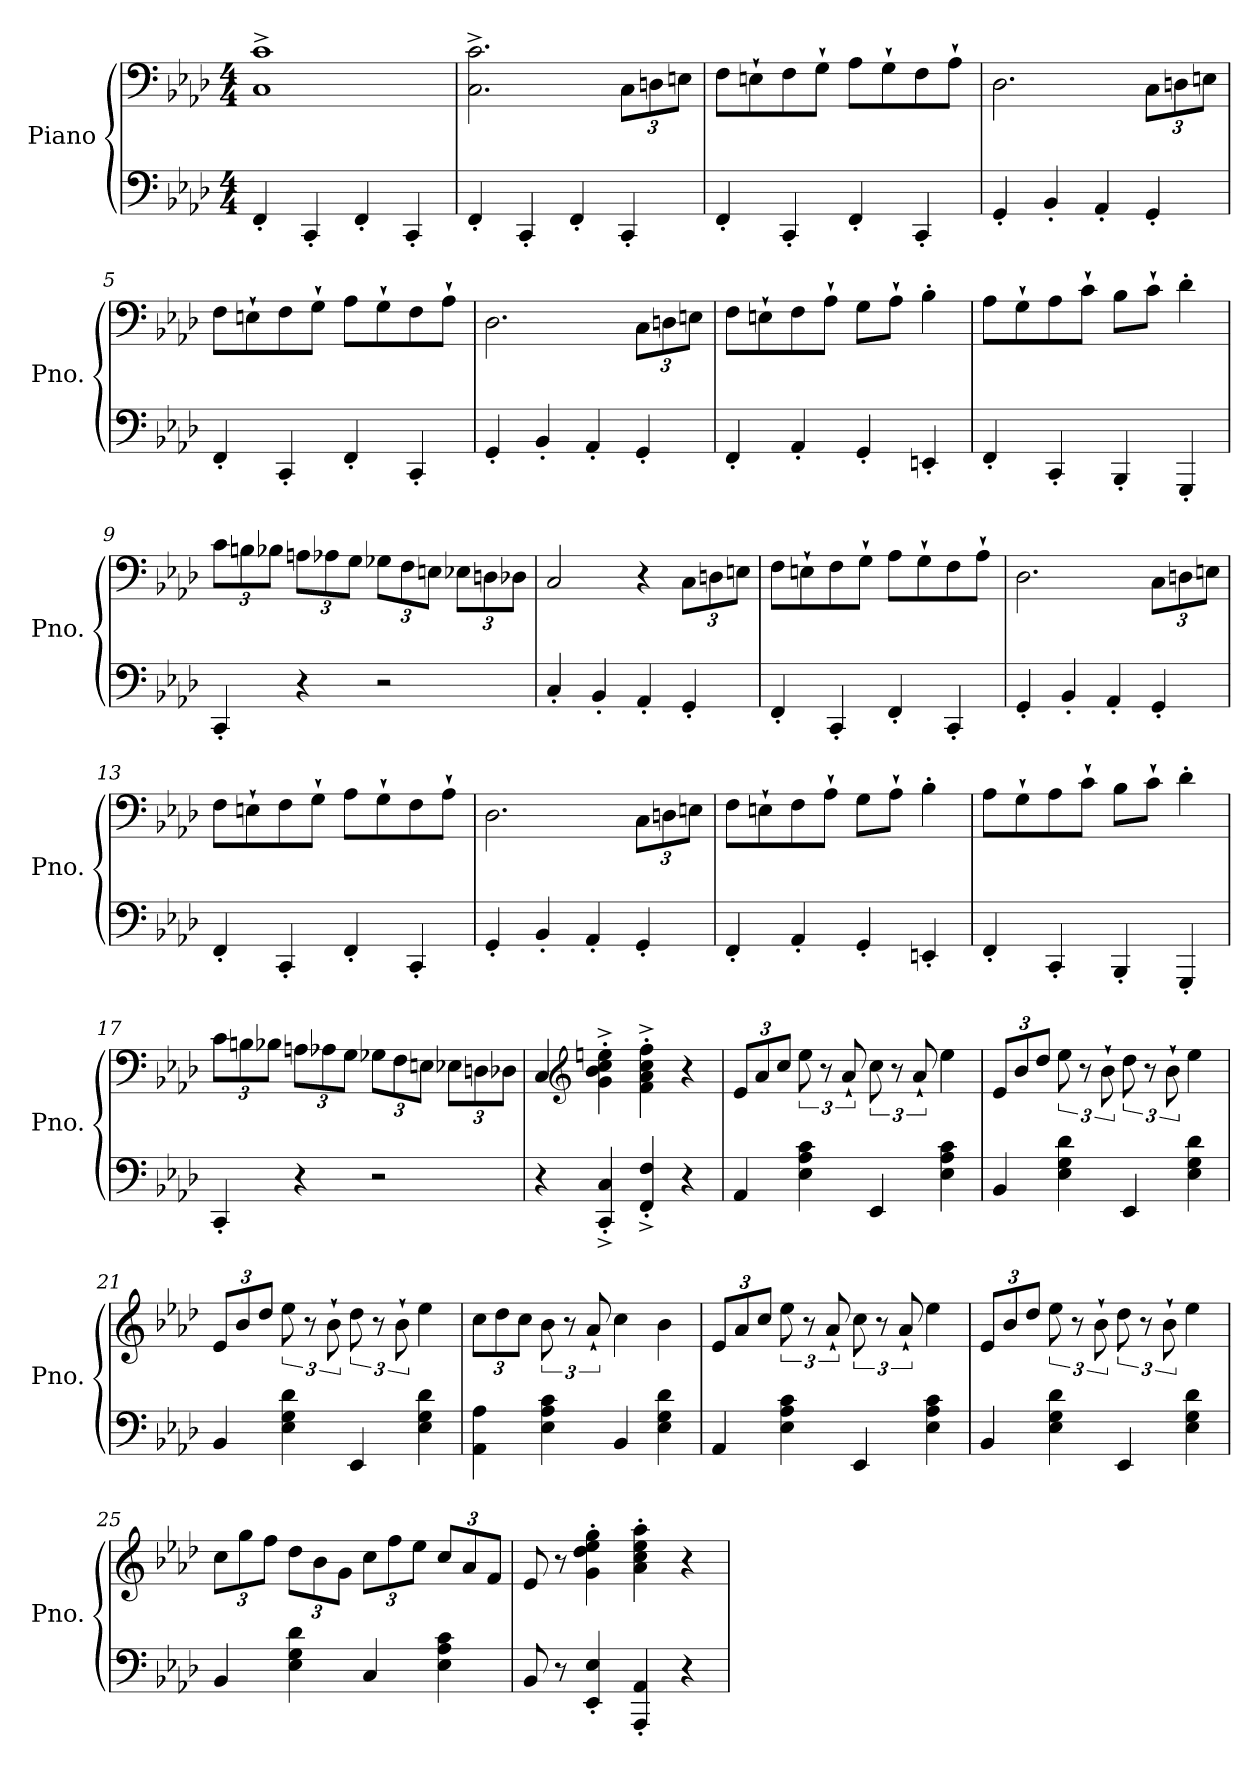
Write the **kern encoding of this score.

**kern	**kern
*part1	*part1
*staff2	*staff1
*I"Piano	*
*I'Pno.	*
*clefF4	*clefF4
*k[b-e-a-d-]	*k[b-e-a-d-]
*M4/4	*M4/4
*MM180	*MM180
=1	=1
4FF'/	1C^ 1c^
4CC'/	.
4FF'/	.
4CC'/	.
=2	=2
4FF'/	2.C\^ 2.c\^
4CC'/	.
4FF'/	.
*	*Xbrackettup
4CC'/	12C\L
.	12Dn\
.	12En\J
=3	=3
4FF'/	8F\L
.	8En`\
4CC'/	8F\
.	8G`\J
4FF'/	8A-\L
.	8G`\
4CC'/	8F\
.	8A-`\J
=4	=4
4GG'/	2.D-\
4BB-'/	.
4AA-'/	.
4GG'/	12C\L
.	12Dn\
.	12En\J
=5	=5
4FF'/	8F\L
.	8En`\
4CC'/	8F\
.	8G`\J
4FF'/	8A-\L
.	8G`\
4CC'/	8F\
.	8A-`\J
!!LO:LB:g=z
=6	=6
4GG'/	2.D-\
4BB-'/	.
4AA-'/	.
4GG'/	12C\L
.	12Dn\
.	12En\J
=7	=7
4FF'/	8F\L
.	8En`\
4AA-'/	8F\
.	8A-`\J
4GG'/	8G\L
.	8A-`\J
4EEn'/	4B-'\
=8	=8
4FF'/	8A-\L
.	8G`\
4CC'/	8A-\
.	8c`\J
4BBB-'/	8B-\L
.	8c`\J
4GGG'/	4d-'\
=9	=9
4CC'/	12c\L
.	12Bn\
.	12B-X\J
4r	12An\L
.	12A-X\
.	12G\J
2r	12G-X\L
.	12F\
.	12En\J
.	12E-X\L
.	12Dn\
.	12D-X\J
!!LO:LB:g=z
=10	=10
4C'/	2C/
4BB-'/	.
4AA-'/	4r
4GG'/	12C\L
.	12Dn\
.	12En\J
=11	=11
4FF'/	8F\L
.	8En`\
4CC'/	8F\
.	8G`\J
4FF'/	8A-\L
.	8G`\
4CC'/	8F\
.	8A-`\J
=12	=12
4GG'/	2.D-\
4BB-'/	.
4AA-'/	.
4GG'/	12C\L
.	12Dn\
.	12En\J
=13	=13
4FF'/	8F\L
.	8En`\
4CC'/	8F\
.	8G`\J
4FF'/	8A-\L
.	8G`\
4CC'/	8F\
.	8A-`\J
=14	=14
4GG'/	2.D-\
4BB-'/	.
4AA-'/	.
4GG'/	12C\L
.	12Dn\
.	12En\J
!!LO:LB:g=z
=15	=15
4FF'/	8F\L
.	8En`\
4AA-'/	8F\
.	8A-`\J
4GG'/	8G\L
.	8A-`\J
4EEn'/	4B-'\
=16	=16
4FF'/	8A-\L
.	8G`\
4CC'/	8A-\
.	8c`\J
4BBB-'/	8B-\L
.	8c`\J
4GGG'/	4d-'\
=17	=17
4CC'/	12c\L
.	12Bn\
.	12B-X\J
4r	12An\L
.	12A-X\
.	12G\J
2r	12G-X\L
.	12F\
.	12En\J
.	12E-X\L
.	12Dn\
.	12D-X\J
=18	=18
4r	4C/
*	*clefG2
4CC/^' 4C/^'	4g\^' 4b-\^' 4cc\^' 4een\^'
4FF/^' 4F/^'	4f\^' 4a-\^' 4cc\^' 4ff\^'
4r	4r
!!LO:LB:g=z
=19	=19
4AA-/	12e-/L
.	12a-/
.	12cc/J
*	*brackettup
4E-\ 4A-\ 4c\	12ee-\
.	12r
.	12a-`/
4EE-/	12cc\
.	12r
.	12a-`/
4E-\ 4A-\ 4c\	4ee-\
=20	=20
*	*Xbrackettup
4BB-/	12e-/L
.	12b-/
.	12dd-/J
*	*brackettup
4E-\ 4G\ 4d-\	12ee-\
.	12r
.	12b-`\
4EE-/	12dd-\
.	12r
.	12b-`\
4E-\ 4G\ 4d-\	4ee-\
=21	=21
*	*Xbrackettup
4BB-/	12e-/L
.	12b-/
.	12dd-/J
*	*brackettup
4E-\ 4G\ 4d-\	12ee-\
.	12r
.	12b-`\
4EE-/	12dd-\
.	12r
.	12b-`\
4E-\ 4G\ 4d-\	4ee-\
=22	=22
*	*Xbrackettup
4AA-\ 4A-\	12cc\L
.	12dd-\
.	12cc\J
*	*brackettup
4E-\ 4A-\ 4c\	12b-\
.	12r
.	12a-`/
4BB-/	4cc\
4E-\ 4G\ 4d-\	4b-\
!!LO:PB:g=z
=23	=23
*	*Xbrackettup
4AA-/	12e-/L
.	12a-/
.	12cc/J
*	*brackettup
4E-\ 4A-\ 4c\	12ee-\
.	12r
.	12a-`/
4EE-/	12cc\
.	12r
.	12a-`/
4E-\ 4A-\ 4c\	4ee-\
=24	=24
*	*Xbrackettup
4BB-/	12e-/L
.	12b-/
.	12dd-/J
*	*brackettup
4E-\ 4G\ 4d-\	12ee-\
.	12r
.	12b-`\
4EE-/	12dd-\
.	12r
.	12b-`\
4E-\ 4G\ 4d-\	4ee-\
=25	=25
*	*Xbrackettup
4BB-/	12cc\L
.	12gg\
.	12ff\J
4E-\ 4G\ 4d-\	12dd-\L
.	12b-\
.	12g\J
4C/	12cc\L
.	12ff\
.	12ee-\J
4E-\ 4A-\ 4c\	12cc/L
.	12a-/
.	12f/J
=26	=26
8BB-/	8e-/
8r	8r
4EE-/' 4E-/'	4g\' 4dd-\' 4ee-\' 4gg\'
4AAA-/' 4AA-/'	4a-\' 4cc\' 4ee-\' 4aa-\'
4r	4r
=	=
*-	*-
